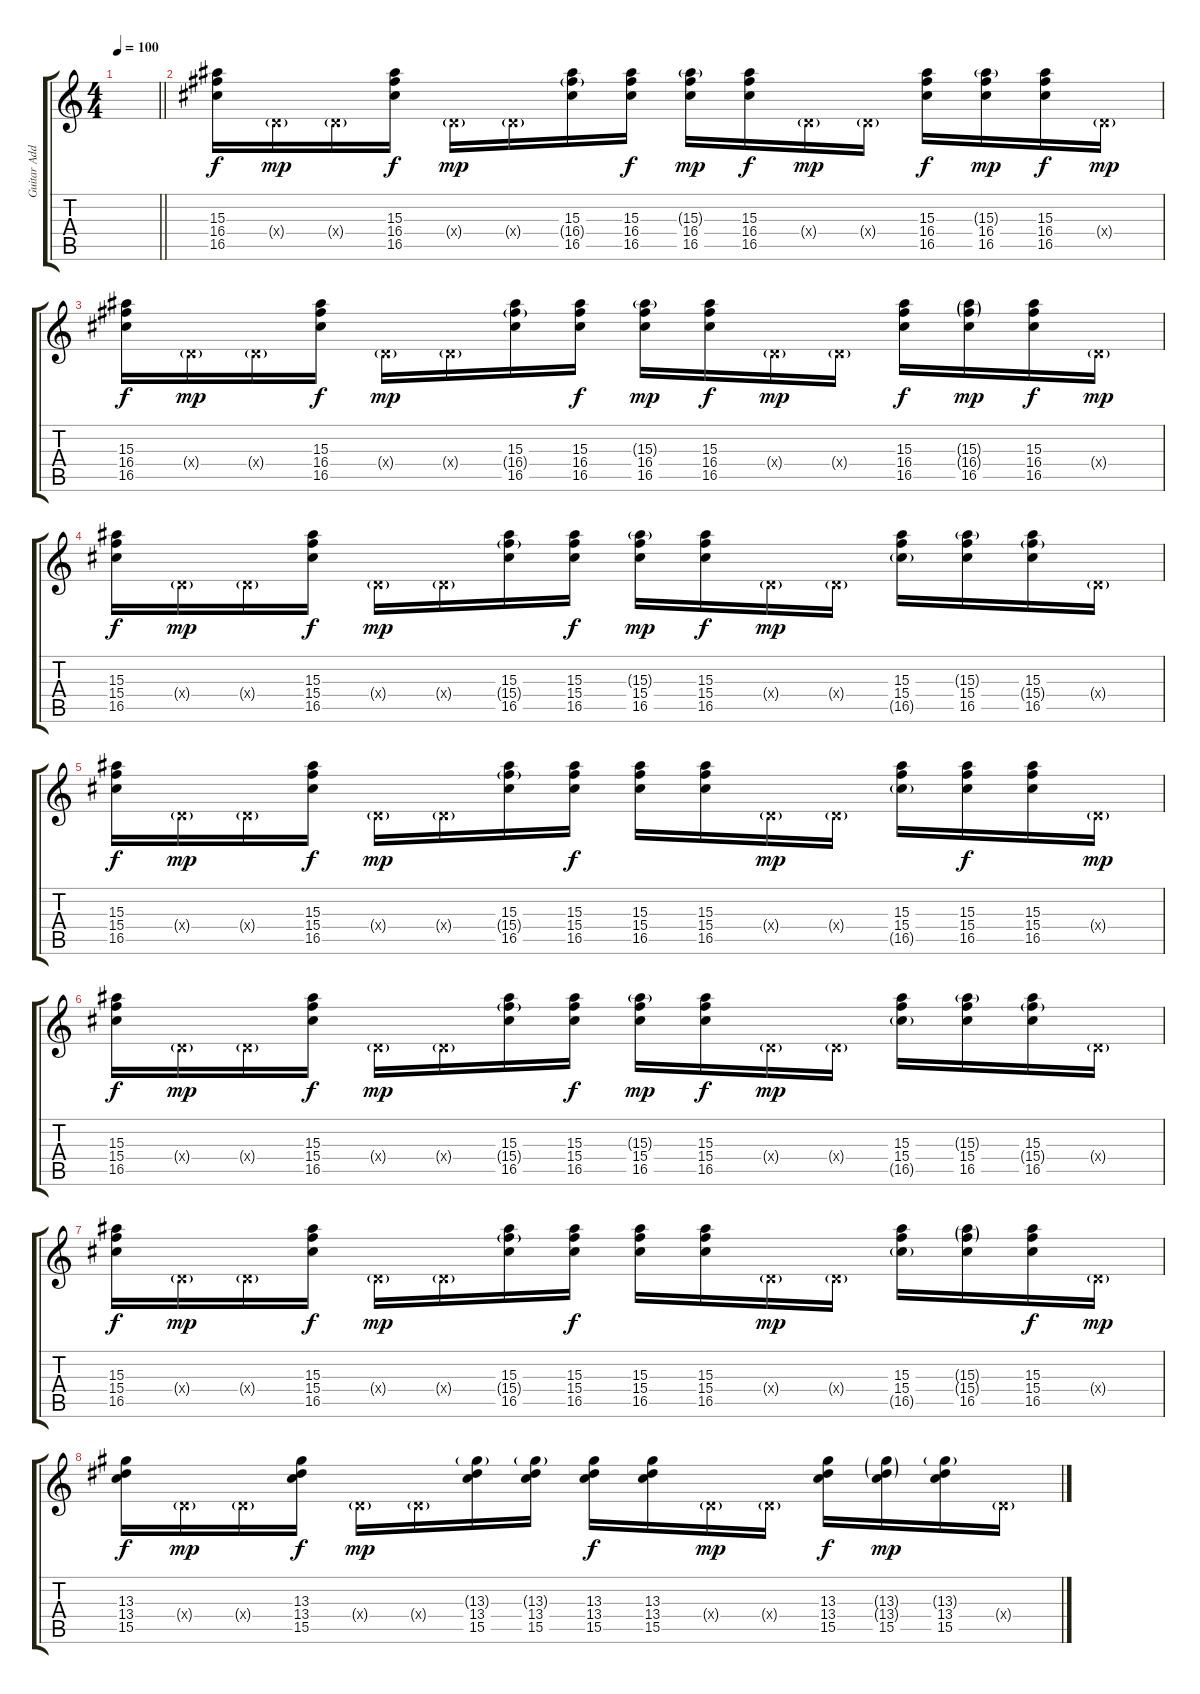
\track ("Guitar Add" "Guitar Add") {instrument electricguitarclean}
\staff {score tabs}
\tuning (E4 B3 G3 D3 A2 E2) {hide}
\ts (4 4)
\tempo 100
\clef g2
\barLineRight lightlight
\ks c
|
\section ("" "")
(15.3 16.4 16.5).16{dy f} 0.4{g x}.16{dy mp} 0.4{g x}.16 (15.3 16.4 16.5).16{dy f} 0.4{g x}.16{dy mp} 0.4{g x}.16 (15.3 16.4{g} 16.5).16 (15.3 16.4 16.5).16{dy f} (15.3{g} 16.4 16.5).16{dy mp} (15.3 16.4 16.5).16{dy f} 0.4{g x}.16{dy mp} 0.4{g x}.16 (15.3 16.4 16.5).16{dy f} (15.3{g} 16.4 16.5).16{dy mp} (15.3 16.4 16.5).16{dy f} 0.4{g x}.16{dy mp} |
(15.3 16.4 16.5).16{dy f} 0.4{g x}.16{dy mp} 0.4{g x}.16 (15.3 16.4 16.5).16{dy f} 0.4{g x}.16{dy mp} 0.4{g x}.16 (15.3 16.4{g} 16.5).16 (15.3 16.4 16.5).16{dy f} (15.3{g} 16.4 16.5).16{dy mp} (15.3 16.4 16.5).16{dy f} 0.4{g x}.16{dy mp} 0.4{g x}.16 (15.3 16.4 16.5).16{dy f} (15.3{g} 16.4{g} 16.5).16{dy mp} (15.3 16.4 16.5).16{dy f} 0.4{g x}.16{dy mp} |
(15.3 15.4 16.5).16{dy f} 0.4{g x}.16{dy mp} 0.4{g x}.16 (15.3 15.4 16.5).16{dy f} 0.4{g x}.16{dy mp} 0.4{g x}.16 (15.3 15.4{g} 16.5).16 (15.3 15.4 16.5).16{dy f} (15.3{g} 15.4 16.5).16{dy mp} (15.3 15.4 16.5).16{dy f} 0.4{g x}.16{dy mp} 0.4{g x}.16 (15.3 15.4 16.5{g}).16 (15.3{g} 15.4 16.5).16 (15.3 15.4{g} 16.5).16 0.4{g x}.16 |
(15.3 15.4 16.5).16{dy f} 0.4{g x}.16{dy mp} 0.4{g x}.16 (15.3 15.4 16.5).16{dy f} 0.4{g x}.16{dy mp} 0.4{g x}.16 (15.3 15.4{g} 16.5).16 (15.3 15.4 16.5).16{dy f} (15.3 15.4 16.5).16 (15.3 15.4 16.5).16 0.4{g x}.16{dy mp} 0.4{g x}.16 (15.3 15.4 16.5{g}).16 (15.3 15.4 16.5).16{dy f} (15.3 15.4 16.5).16 0.4{g x}.16{dy mp} |
(15.3 15.4 16.5).16{dy f} 0.4{g x}.16{dy mp} 0.4{g x}.16 (15.3 15.4 16.5).16{dy f} 0.4{g x}.16{dy mp} 0.4{g x}.16 (15.3 15.4{g} 16.5).16 (15.3 15.4 16.5).16{dy f} (15.3{g} 15.4 16.5).16{dy mp} (15.3 15.4 16.5).16{dy f} 0.4{g x}.16{dy mp} 0.4{g x}.16 (15.3 15.4 16.5{g}).16 (15.3{g} 15.4 16.5).16 (15.3 15.4{g} 16.5).16 0.4{g x}.16 |
(15.3 15.4 16.5).16{dy f} 0.4{g x}.16{dy mp} 0.4{g x}.16 (15.3 15.4 16.5).16{dy f} 0.4{g x}.16{dy mp} 0.4{g x}.16 (15.3 15.4{g} 16.5).16 (15.3 15.4 16.5).16{dy f} (15.3 15.4 16.5).16 (15.3 15.4 16.5).16 0.4{g x}.16{dy mp} 0.4{g x}.16 (15.3 15.4 16.5{g}).16 (15.3{g} 15.4{g} 16.5).16 (15.3 15.4 16.5).16{dy f} 0.4{g x}.16{dy mp} |
(13.3 13.4 15.5).16{dy f} 0.4{g x}.16{dy mp} 0.4{g x}.16 (13.3 13.4 15.5).16{dy f} 0.4{g x}.16{dy mp} 0.4{g x}.16 (13.3{g} 13.4 15.5).16 (13.3{g} 13.4 15.5).16 (13.3 13.4 15.5).16{dy f} (13.3 13.4 15.5).16 0.4{g x}.16{dy mp} 0.4{g x}.16 (13.3 13.4 15.5).16{dy f} (13.3{g} 13.4{g} 15.5).16{dy mp} (13.3{g} 13.4 15.5).16 0.4{g x}.16
